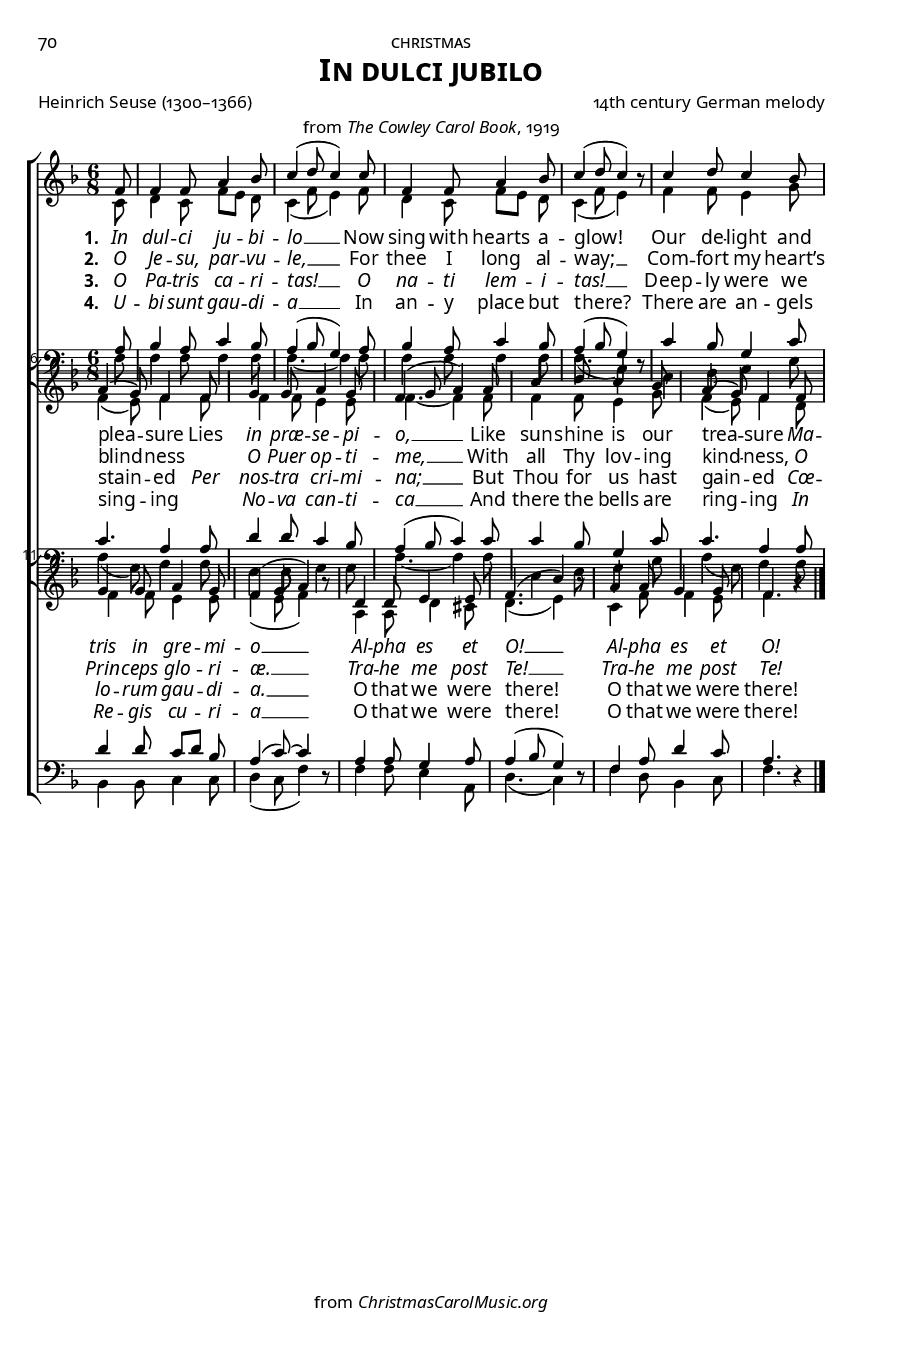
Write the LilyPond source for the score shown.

\version "2.14.2"
\include "util.ly"
\header {
    title = \markup{\override #'(font-name . "Garamond Premier Pro Semibold"){ \abs-fontsize #15 \smallCapsOldStyle"In dulci jubilo"}}
    poet = \markup\oldStyleNum"Heinrich Seuse (1300–1366)"
    composer = \markup\oldStyleNum"14th century German melody"
    
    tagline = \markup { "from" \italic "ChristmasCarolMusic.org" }
  }\paper {
  print-all-headers = ##f
  paper-height = 9\in
  paper-width = 6\in
  indent = 0\in
  %system-system-spacing = #'((basic-distance . 10) (padding . 0))
  system-system-spacing =
    #'((basic-distance . 0)
       (minimum-distance . 0)
       (padding . -5)
       (stretchability . 100))
  score-markup-spacing = 
    #'((basic-distance . 0)
       (minimum-distance . 0)
       (padding . 0)
       (stretchability . 0))
  markup-markup-spacing =
    #'((basic-distance . 0)
       (minimum-distance . 0)
       (padding . 1)
       (stretchability . 40))
  
  ragged-last-bottom = ##t
  ragged-bottom = ##f
  two-sided = ##t
  inner-margin = 0.5\in
  outer-margin = 0.25\in
  top-margin = 0.25\in
  bottom-margin = 0.25\in
  first-page-number = #070
  print-first-page-number = ##t
  headerLine = \markup{\override #'(font-name . "Garamond Premier Pro") \smallCapsOldStyle"christmas"}
  oddHeaderMarkup = \markup\fill-line{
     \override #'(font-name . "Garamond Premier Pro")\abs-fontsize #8.5
     \combine 
        \fill-line{"" \on-the-fly #print-page-number-check-first
        \oldStylePageNum""
        }
        \fill-line{\headerLine}
  }
  evenHeaderMarkup = \markup {
     \override #'(font-name . "Garamond Premier Pro")\abs-fontsize #8.5
     \combine
        \on-the-fly #print-page-number-check-first
        \oldStylePageNum""
        \fill-line{\headerLine}
  }
}
#(set-global-staff-size 15) \paper{ #(define fonts (make-pango-font-tree "GoudyOlSt BT" "Garamond Premier Pro" "Garamond Premier Pro" (/ 15 20))) }

\markup\fill-line{\concat { "from " \italic "The Cowley Carol Book" \oldStyleNum", 1919"}}


















\header {
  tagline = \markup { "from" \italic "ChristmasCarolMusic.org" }
}
global = {
  \key f \major
  \time 6/8
}

sopMusic = \relative c' {
  \partial 8 f8 |
  f4 f8 a4 bes8 |
  c4( d8 c4) c8 |
  f,4 f8 a4 bes8 |
  c4( d8 c4) b8\rest |
  c4 d8 c4 bes8 |
  
  a4( g8) f4 f8 |
  g4 g8 a4 g8 |
  f4( g8 a4) a8 |
  c4 d8 c4 bes8 |
  a4( g8) f4 f8 |
  
  g4 g8 a4 g8 |
  f4( g8 a4) b8\rest |
  d,4 d8 e4 e8 |
  f4.( c'4) b8\rest |
  a4 a8 g4 g8 |
  \partial 8*5 f4. b4\rest \bar "|."
}
sopWords = \lyricmode {
  
}

altoMusic = \relative c' {
  c8 |
  d4 c8 f[ e] d |
  c4( f8 e4) f8 |
  d4 c8 f[ e] d |
  c4( f8 e4) s8 |
  f4 f8 e4 g8 |
  
  f4( e8) f4 f8 |
  f4 f8 e4 e8 |
  f4.~ f4 f8 |
  f4 f8 e4 g8 |
  f4( e8) f4 d8 |
  
  f4 f8 e4 e8 |
  f4( e8 f4) s8 |
  a,4 a8 d4 cis8 |
  d4.( e4) s8 |
  c4 f8 f4 e8 |
  f4. s4 \bar "|."

}
altoWords = \lyricmode {
  \dropLyricsV
  \set stanza = #"1. "
  \markup\italic In \markup\italic dul -- \markup\italic ci \markup\italic ju -- \markup\italic bi -- \markup\italic lo __ Now sing with hearts a -- glow!
%8.5x11  __
  Our de -- light and plea -- sure Lies \markup\italic in \markup\italic præ -- \markup\italic se -- \markup\italic pi -- \markup\italic o, __
  Like sun -- shine is our trea -- sure
  \markup\italic Ma -- \markup\italic tris \markup\italic in \markup\italic gre -- \markup\italic mi -- \markup\italic o __
  \markup\italic Al -- \markup\italic pha \markup\italic es \markup\italic et \markup\italic O! __
  \markup\italic Al -- \markup\italic pha \markup\italic es \markup\italic et \markup\italic O!
}
altoWordsII = \lyricmode {
  \dropLyricsV
  \set stanza = #"2. "
  \markup\italic O \markup\italic Je -- \markup\italic su, \markup\italic par -- \markup\italic vu -- \markup\italic le, __
  For thee I long al -- way; __
  Com -- fort my heart’s blind -- ness ""
  \markup\italic O \markup\italic Puer \markup\italic op -- \markup\italic ti -- \markup\italic me, __
  With all Thy lov -- ing kind -- ness,
  \markup\italic O \markup\italic Prin -- \markup\italic ceps \markup\italic glo -- \markup\italic ri -- \markup\italic æ. __
  \markup\italic Tra -- \markup\italic he \markup\italic me \markup\italic post \markup\italic Te! __
  \markup\italic Tra -- \markup\italic he \markup\italic me \markup\italic post \markup\italic Te!
}
altoWordsIII = \lyricmode {
  \dropLyricsV
  \set stanza = #"3. "
  \markup\italic O \markup\italic Pa -- \markup\italic tris \markup\italic ca -- \markup\italic ri -- \markup\italic tas! __
  \markup\italic O \markup\italic na -- \markup\italic ti \markup\italic lem -- \markup\italic i -- \markup\italic tas! __
  Deep -- ly were we stain -- ed
  \markup\italic Per \markup\italic nos -- \markup\italic tra \markup\italic cri -- \markup\italic mi -- \markup\italic na; __
  But Thou for us hast gain -- ed
  \markup\italic Cœ -- \markup\italic lo -- \markup\italic rum \markup\italic gau -- \markup\italic di -- \markup\italic a. __
  O that we were there! O that we were there! 
}
altoWordsIV = \lyricmode {
  \dropLyricsV
  \set stanza = #"4. "
  \markup\italic U -- \markup\italic bi \markup\italic sunt \markup\italic gau -- \markup\italic di -- \markup\italic a __
  In an -- y place  but there?
  There are an -- gels sing -- ing ""
  \markup\italic No -- \markup\italic va \markup\italic can -- \markup\italic ti -- \markup\italic ca __
  And there the bells are ring -- ing
  \markup\italic In \markup\italic Re -- \markup\italic gis \markup\italic cu -- \markup\italic ri -- \markup\italic a __
  O that we were there! O that we were there!
}

tenorMusic = \relative c' {
  a8 |
  bes4 a8 c4 bes8 |
  a4( bes8 g4) a8 |
  bes4 a8 c4 bes8 |
  a4( bes8 g4) s8 |
  c4 bes8 g4 c8 |
  
  c4. a4 a8 |
  d4 d8 c4 bes8 |
  a4( bes8 c4) c8 |
  c4 bes8 g4 c8 |
  c4. a4 a8 |
  
  d4 d8 c[ d] bes |
  a4( c8)~ c4 s8 |
  a4 a8 g4 a8 |
  a4( bes8 g4) s8 |
  f4 a8 d4 c8 |
  a4. s4 \bar "|."
}
tenorWords = \lyricmode {

}

bassMusic = \relative c {
  f8 |
  f4 f8 f4 f8 |
  f4.~ f4 f8 |
  f4 f8 f4 f8 |
  f4.( c4) d8\rest |
  a4 bes8 c4 e8 |
  
  f4( c8) d4 d8 |
  bes4 bes8 c4 c8 |
  f4.~ f4 f8 |
  a,4 bes8 c4 e8 |
  f4( c8) d4 d8 |
  
  bes4 bes8 c4 c8 |
  d4( c8 f4) d8\rest |
  f4 f8 e4 a,8 |
  d4.( c4) d8\rest |
  f4 d8 bes4 c8 |
  f4. d4\rest \bar "|."

}
bassWords = \lyricmode {

}

\score {
  <<
   \new ChoirStaff <<
%    \new Lyrics = sopranos \with { \override VerticalAxisGroup #'nonstaff-relatedstaff-spacing = #'((basic-distance . 1)) }
    \new Staff = women <<
      \new Voice = "sopranos" { \voiceOne << \global \sopMusic >> }
      \new Voice = "altos" { \voiceTwo << \global \altoMusic >> }
    >>
    \new Lyrics \with { alignAboveContext = #"women" \override VerticalAxisGroup #'nonstaff-relatedstaff-spacing = #'((basic-distance . 1))} \lyricsto "sopranos" \sopWords
    \new Lyrics = "altosIV"  \with { alignBelowContext = #"women" } \lyricsto "sopranos" \altoWordsIV
    \new Lyrics = "altosIII"  \with { alignBelowContext = #"women" } \lyricsto "sopranos" \altoWordsIII
    \new Lyrics = "altosII"  \with { alignBelowContext = #"women" } \lyricsto "sopranos" \altoWordsII
    \new Lyrics = "altos"  \with { alignBelowContext = #"women" \override VerticalAxisGroup #'nonstaff-relatedstaff-spacing = #'((basic-distance . 1)) } \lyricsto "sopranos" \altoWords
   \new Staff = men <<
      \clef bass
      \new Voice = "tenors" { \voiceOne << \global \tenorMusic >> }
      \new Voice = "basses" { \voiceTwo << \global \bassMusic >> }
    >>
    \new Lyrics \with { alignAboveContext = #"men" \override VerticalAxisGroup #'nonstaff-relatedstaff-spacing = #'((basic-distance . 1)) } \lyricsto "tenors" \tenorWords
    \new Lyrics \with { alignBelowContext = #"men" \override VerticalAxisGroup #'nonstaff-relatedstaff-spacing = #'((basic-distance . 1)) } \lyricsto "basses" \bassWords
  >>
%    \new PianoStaff << \new Staff { \new Voice { \pianoRH } } \new Staff { \clef "bass" \pianoLH } >>
  >>
  \layout {
    \context {
      \Score
      \override SpacingSpanner #'base-shortest-duration = #(ly:make-moment 1 2)
      \override SpacingSpanner #'common-shortest-duration = #(ly:make-moment 1 2)
    }
    \context {
      % Remove all empty staves
      % \Staff \RemoveEmptyStaves \override VerticalAxisGroup #'remove-first = ##t
    }
    \context {
      \Lyrics
      \override LyricText #'X-offset = #center-on-word
    }
  }
  
  \midi {
    \tempo 4 = 90
    \set Staff.midiInstrument = "flute"
  
    \context {
      \Voice
      \remove "Dynamic_performer"
    }
  }
}
